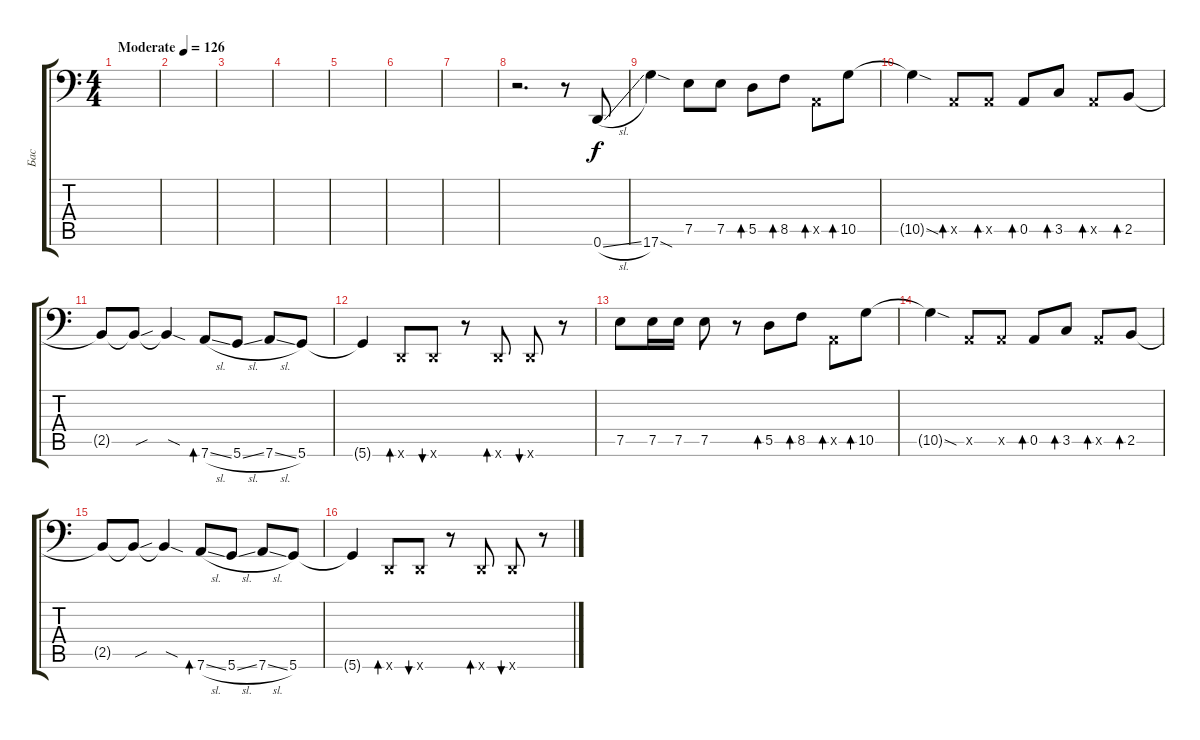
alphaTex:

\track ("Бас" "Бас") {instrument electricbasspick}
\staff {score tabs}
\tuning (E3 B2 G2 D2 A1 D1) {hide}
\ts (4 4)
\tempo (126 "Moderate")
\clef f4
\ks c
|
|
|
|
|
|
|
r.2{d} r.8 0.6{sl}.8 |
17.6{sod}.4 7.5.8 7.5.8 5.5.8{bd 60} 8.5.8{bd 60} 0.5{x}.8{bd 60} 10.5.8{bd 60} |
10.5{sod t}.4 0.5{x}.8{bd 60} 0.5{x}.8{bd 60} 0.5.8{bd 60} 3.5.8{bd 60} 0.5{x}.8{bd 60} 2.5.8{bd 60} |
2.5{t}.8 2.5{sou t}.8 2.5{sod t}.4 7.6{sl}.8{bd 60} 5.6{sl}.8 7.6{sl}.8 5.6.8 |
5.6{t}.4 0.6{x}.8{bd 60} 0.6{x}.8{bu 60} r.8 0.6{x}.8{bd 60} 0.6{x}.8{bu 60} r.8 |
7.5.8 7.5.16 7.5.16 7.5.8 r.8 5.5.8{bd 60} 8.5.8{bd 60} 0.5{x}.8{bd 60} 10.5.8{bd 60} |
10.5{sod t}.4 0.5{x}.8 0.5{x}.8 0.5.8{bd 60} 3.5.8{bd 60} 0.5{x}.8{bd 60} 2.5.8{bd 60} |
2.5{t}.8 2.5{sou t}.8 2.5{sod t}.4 7.6{sl}.8{bd 60} 5.6{sl}.8 7.6{sl}.8 5.6.8 |
5.6{t}.4 0.6{x}.8{bd 60} 0.6{x}.8{bu 60} r.8 0.6{x}.8{bd 60} 0.6{x}.8{bu 60} r.8
